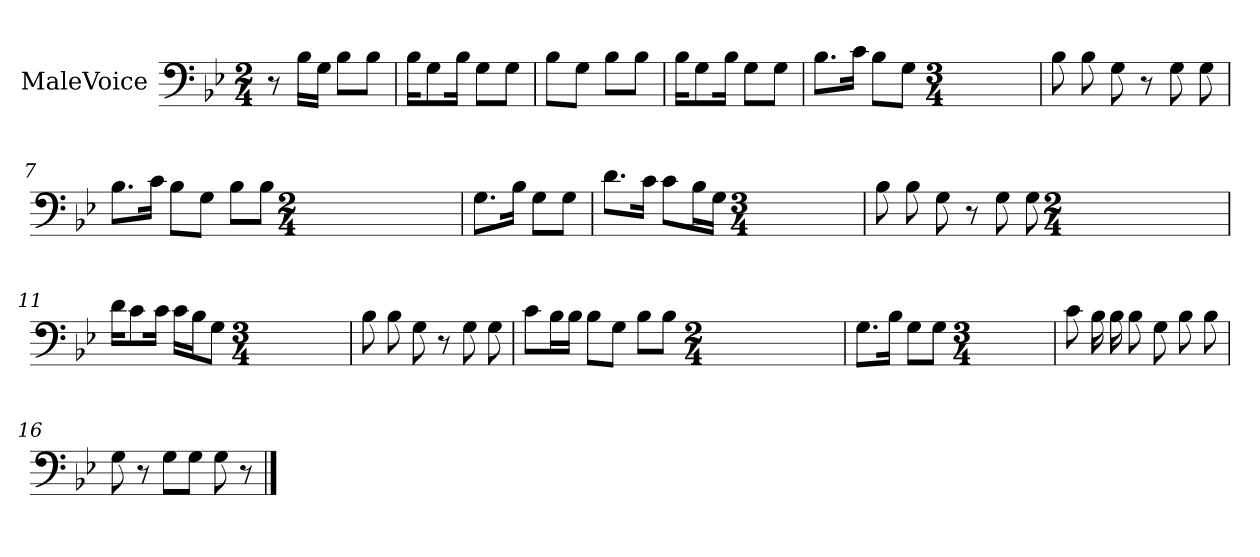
**kern
*part1
*staff1
*I"MaleVoice
*clefF4
*k[b-e-]
*M2/4
*MM66
=1
8r
16B-\LL
16G\JJ
8B-\L
8B-\J
=2
16B-\KL
8G\
16B-\Jk
8G\L
8G\J
=3
8B-\L
8G\J
8B-\L
8B-\J
=4
16B-\KL
8G\
16B-\Jk
8G\L
8G\J
=5
8.B-\L
16c\Jk
8B-\L
8G\J
*M3/4
=6
8B-
8B-
8G
8r
8G
8G
=7
8.B-\L
16c\Jk
8B-\L
8G\J
8B-\L
8B-\J
*M2/4
=8
8.G\L
16B-\Jk
8G\L
8G\J
=9
8.d\L
16c\Jk
8c\L
16B-\L
16G\JJ
*M3/4
=10
8B-
8B-
8G
8r
8G
8G
*M2/4
=11
16d\KL
8c\
16c\Jk
16c\LL
16B-\J
8G\J
*M3/4
=12
8B-
8B-
8G
8r
8G
8G
=13
8c\L
16B-\L
16B-\JJ
8B-\L
8G\J
8B-\L
8B-\J
*M2/4
=14
8.G\L
16B-\Jk
8G\L
8G\J
*M3/4
=15
8c
16B-
16B-
8B-
8G
8B-
8B-
=16
8G
8r
8G\L
8G\J
8G
8r
==
*-
